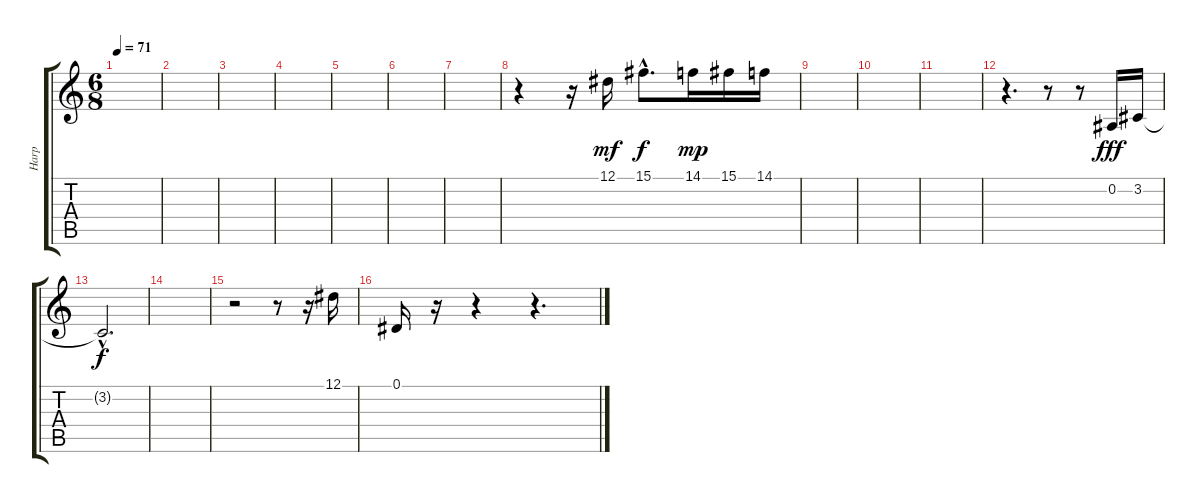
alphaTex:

\track ("Harp" "Harp") {instrument orchestralharp}
\staff {score tabs}
\tuning (Eb4 Bb3 Gb3 Db3 Ab2 Eb2) {hide}
\ts (6 8)
\tempo 71
\clef g2
\ks c
|
|
|
|
|
|
|
r.4 r.16 12.1.16{dy mf} 15.1{hac}.8{d dy f} 14.1.16{dy mp volume 9} 15.1.16 14.1.16 |
|
|
|
r.4{d} r.8 r.8 0.2.16{dy fff volume 11} 3.2.16 |
3.2{hac t}.2{d dy f} |
|
r.2 r.8 r.16 12.1.16 |
0.1.16 r.16 r.4 r.4{d}
